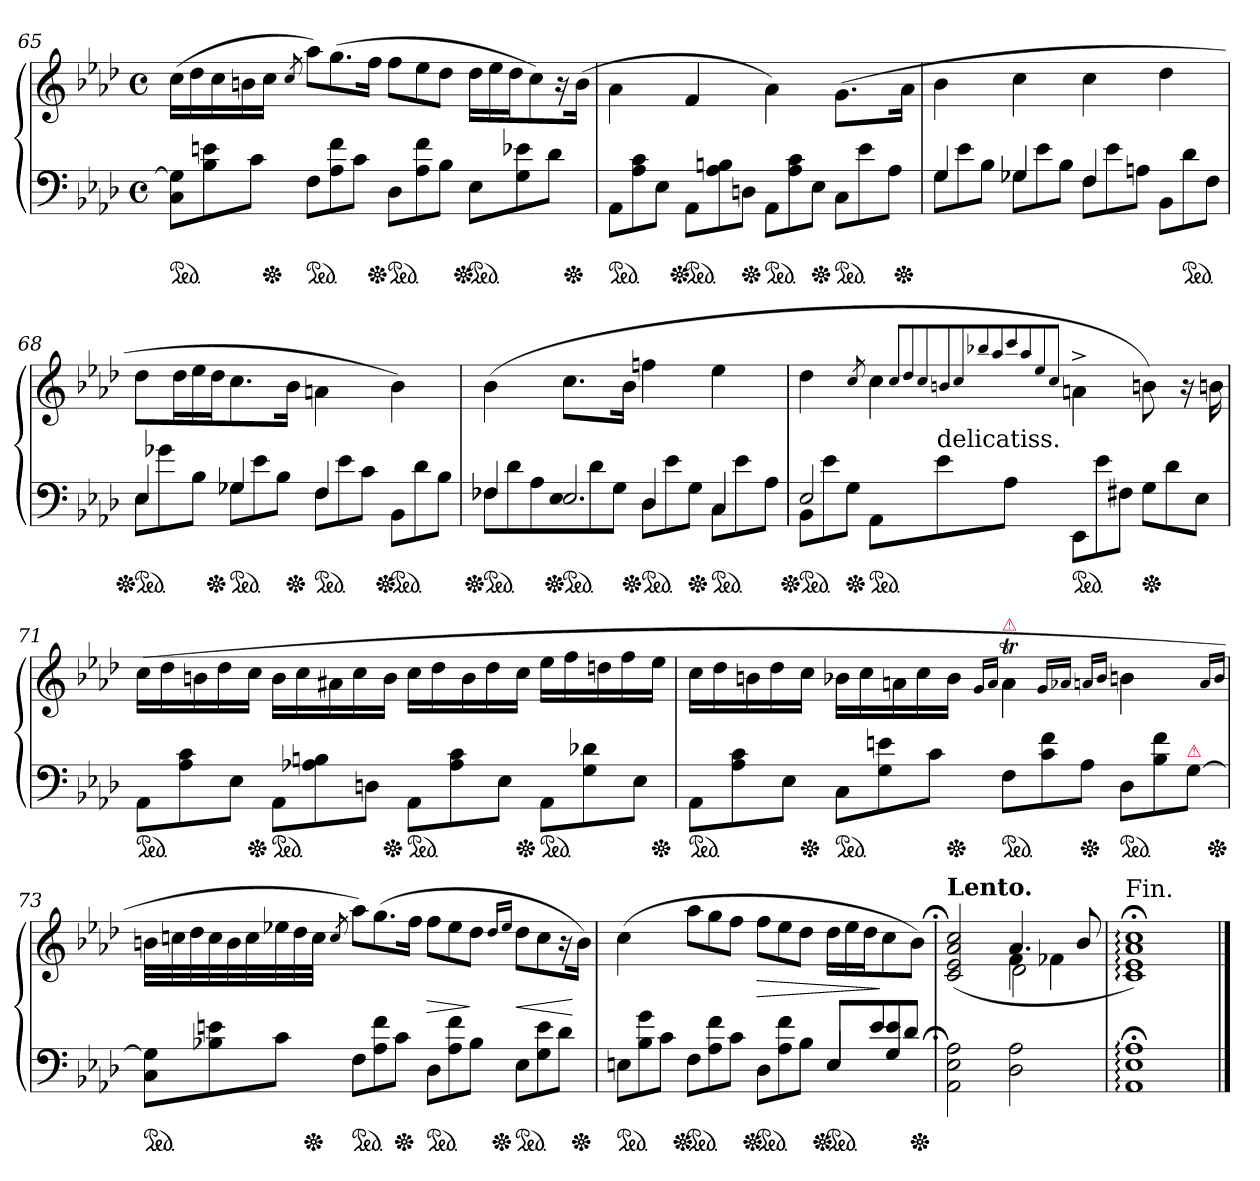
**kern	**kern	**dynam
*part1	*part1	*part1
*staff2	*staff1	*staff1/2
*clefF4	*clefG2	*
*k[b-e-a-d-]	*k[b-e-a-d-]	*
*M4/4	*M4/4	*
*met(c)	*met(c)	*
*Xtuplet	*Xtuplet	*
*ped	*	*
=65	=65	=65
*	*^	*
*	*	*^	*
12C 12G]L	(>20ccLL	3%2ryy	7%4ryy	.
.	20dd-	.	.	.
12B- 12en	.	.	.	.
.	20cc	.	.	.
.	20bn	.	.	.
12cJ	.	.	.	.
*Xped	*	*	*	*
.	20ccJJ	.	.	.
.	8qcc/	.	.	.
*ped	*	*	*	*
12FL	12aa-L)	.	.	.
12A- 12f	(12.gg	.	.	.
12cJ	.	.	.	.
*Xped	*	*	*	*
.	24ffJk	.	.	.
*ped	*	*	*	*
12D-L	12ffL	.	.	.
.	.	.	7%2ryy	.
12A- 12f	12ee-	.	.	.
12B-J	12dd-J	24ryy	.	.
*Xped	*	*	*	*
.	.	6..ryy	.	.
*ped	*	*	*	*
12E-L	28dd-LL	.	.	.
.	28ee-	.	.	.
.	28dd-J	.	.	.
12G 12e-X	.	.	.	.
.	14cc)	.	14ryy	.
12d-J	.	.	.	.
.	28r	.	56ryy	.
*Xped	*	*	*	*
.	.	.	28.ryy	.
.	(28bJk	.	.	.
=66	=66	=66	=66	=66
*ped	*	*	*	*
12AA-L	4a-\	6ryy	3%2ryy	.
12A- 12c	.	.	.	.
12E-J	.	24ryy	.	.
*Xped	*	*	*	*
.	.	3%2ryy	.	.
*ped	*	*	*	*
12AA-L	4f	.	.	.
12A- 12Bn	.	.	.	.
*Xped	*	*	*	*
12DnJ	.	.	.	.
*ped	*	*	*	*
12AA-L	4a-\)	.	.	.
12A- 12c	.	.	.	.
*Xped	*	*	*	*
12E-J	.	.	6ryy	.
*ped	*	*	*	*
12CL	(8.g\L	.	.	.
12e-	.	.	12ryy	.
.	.	12.ryy	.	.
12A-J	.	.	96ryy	.
*Xped	*	*	*	*
.	.	.	24..ryy	.
.	16a-Jk	.	.	.
*	*v	*v	*v	*
=67	=67	=67
*^	*	*
4G/	12G\L	4b-	.
.	12e-	.	.
.	12B-J	.	.
4G-X/	12G-X\L	4cc	.
.	12e-	.	.
.	12B-J	.	.
4F/	12F\L	4cc	.
.	12e-	.	.
.	12AnJ	.	.
4ryy	12BB-\L	4dd-	.
*ped	*	*	*
.	12d-	.	.
.	12FJ	.	.
=68	=68	=68	=68
*	*	*^	*
*Xped	*	*	*	*
*ped	*	*	*	*
4E-/	12E-\L	8dd-L	3%2ryy	.
.	12g-X	.	.	.
.	.	24dd-L	.	.
.	12B-J	24ee-	.	.
*Xped	*	*	*	*
.	.	24dd-J	.	.
*ped	*	*	*	*
4G-X/	12G-X\L	8.cc	.	.
.	12e-	.	.	.
.	12B-J	.	.	.
*Xped	*	*	*	*
.	.	16b-Jk	.	.
*ped	*	*	*	*
4F/	12F\L	4an\	.	.
.	12e-	.	.	.
.	12cJ	.	24ryy	.
*Xped	*	*	*	*
.	.	.	6..ryy	.
*ped	*	*	*	*
4ryy	12BB-L	4b-)	.	.
.	12d-	.	.	.
.	12B-J	.	.	.
=69	=69	=69	=69	=69
*	*^	*	*	*
*Xped	*	*	*	*	*
*ped	*	*	*	*	*
4F-X/	4ryy	12F-X\L	(4b-	6ryy	.
.	.	12d-	.	.	.
.	.	12A-J	.	24ryy	.
*Xped	*	*	*	*	*
.	.	.	.	3%2ryy	.
!	!	!LO:N:vis=2	!	!	!
*ped	*	*	*	*	*
4ryy	2.E-/	12E-\	8.ccL	.	.
.	.	12d-	.	.	.
.	.	12GJ	.	.	.
*Xped	*	*	*	*	*
.	.	.	16b-Jk	.	.
*ped	*	*	*	*	*
4D-/	.	12D-\L	4ffn	.	.
.	.	12e-	.	.	.
*Xped	*	*	*	*	*
.	.	12GJ	.	.	.
*ped	*	*	*	*	*
4C/	.	12C\L	4ee-	.	.
.	.	12e-	.	.	.
.	.	.	.	12.ryy	.
.	.	12A-J	.	.	.
*	*v	*v	*	*	*
*	*	*v	*v	*
=70	=70	=70	=70
*Xped	*	*	*
*ped	*	*	*
2E-	12BB-L	4dd-	.
.	12e-	.	.
*Xped	*	*	*
.	12GJ	.	.
.	.	8qcc/	.
*ped	*	*	*
.	12AA-L	4cc	.
!	!LO:TX:a:t=delicatiss.	!	!
.	12e-	.	.
.	12A-J	.	.
.	.	8qcc/L	.
.	.	8qdd-/	.
.	.	8qcc/	.
.	.	8qbn/	.
.	.	8qcc/	.
.	.	8qbb-X/	.
.	.	8qaa-/	.
.	.	8qccc/	.
.	.	8qaa-/	.
.	.	8qee-/	.
.	.	8qcc/J	.
*ped	*	*	*
12ryy	12EE-L	4an^<\	.
6ryy	12e-	.	.
.	12F#XJ	.	.
*Xped	*	*	*
4ryy	12GL	8bn)	.
.	12d-	.	.
.	.	16r	.
.	12E-J	.	.
.	.	16bn	.
*v	*v	*	*
=71	=71	=71
!LO:TX:a:t=leggieris.	!	!
*ped	*	*
12AA-L	(>20ccLL	.
.	20dd-	.
12A- 12c	.	.
.	20bn	.
.	20dd-	.
12E-J	.	.
*Xped	*	*
.	20ccJJ	.
*ped	*	*
12AA-L	20bLL	.
.	20cc	.
12A-X 12Bn	.	.
.	20a#X	.
.	20cc	.
12DnJ	.	.
*Xped	*	*
.	20bJJ	.
*ped	*	*
12AA-L	20ccLL	.
.	20dd-	.
12A- 12c	.	.
.	20b	.
.	20dd-	.
12E-J	.	.
*Xped	*	*
.	20ccJJ	.
*ped	*	*
12AA-L	20ee-LL	.
.	20ff	.
12G 12d-X	.	.
.	20ddn	.
.	20ff	.
12E-J	.	.
*Xped	*	*
.	20ee-JJ	.
=72	=72	=72
*ped	*	*
*	*^	*
12AA-L	20ccLL	3%2ryy	.
.	20dd-	.	.
12A- 12c	.	.	.
.	20bn	.	.
.	20dd-	.	.
12E-J	.	.	.
*Xped	*	*	*
.	20ccJJ	.	.
*ped	*	*	*
12CL	20b-XLL	.	.
.	20cc	.	.
12G 12en	.	.	.
.	20an	.	.
.	20cc	.	.
12cJ	.	.	.
*Xped	*	*	*
.	20b-JJ	.	.
.	16qg/LL	.	.
.	16qa/JJ	.	.
!	!LO:TX:a:color=crimson:t=⚠	!	!
*ped	*	*	*
12FL	4at\	.	.
12c 12f	.	.	.
*Xped	*	*	*
12A-J	.	6..ryy	.
.	16qg/LL	.	.
.	16qa-X/JJ	.	.
.	16qan/LL	.	.
.	16qb-/JJ	.	.
*ped	*	*	*
12D-L	4bnTTTt	.	.
12B- 12f	.	.	.
!LO:TX:a:color=crimson:t=⚠	!	!	!
[12GJ	.	.	.
*Xped	*	*	*
.	.	24ryy	.
.	16qa/LL	.	.
.	16qb/JJ	.	.
=73	=73	=73	=73
*ped	*	*	*
12C 12G]L	36bnTTTLLL	3%2ryy	.
.	36cc	.	.
.	36dd-	.	.
12B-X 12en	36cc	.	.
.	36b	.	.
.	36cc	.	.
12cJ	36ee-X	.	.
.	36dd-	.	.
*Xped	*	*	*
.	36ccJJJ	.	.
.	8qcc/	.	.
*ped	*	*	*
12FL	12aa-L)	.	.
12A- 12f	(12.gg	.	.
*Xped	*	*	*
12cJ	.	.	.
.	24ffJk	.	.
*ped	*	*	*
12D-L	12ffL	.	>
12A- 12f	12ee-	.	.
12B-J	12dd-J	24ryy	]
*Xped	*	*	*
.	.	6..ryy	.
.	16qdd-/LL	.	.
.	16qee-/JJ	.	.
*ped	*	*	*
12E-L	12dd-L	.	<
12G 12e	12cc	.	.
12d-J	24r	.	.
*Xped	*	*	*
.	24bJk)	.	[
*	*v	*v	*
=74	=74	=74
*^	*	*
*	*^	*	*
*ped	*	*	*	*
*	*	*	*^	*
*	*	*	*	*^	*
*	*	*	*	*	*^	*
12ryy	2.ryy	12EnL	(>4cc	6ryy	3ryy	3%2ryy	.
12ryy	.	12B- 12g	.	.	.	.	.
12ryy	.	12cJ	.	24ryy	.	.	.
*Xped	*	*	*	*	*	*	*
.	.	.	.	3%2ryy	.	.	.
*ped	*	*	*	*	*	*	*
12ryy	.	12FL	12aa-L	.	.	.	.
12ryy	.	12A- 12f	12gg	.	12.ryy	.	.
12ryy	.	12cJ	12ffJ	.	.	.	.
*Xped	*	*	*	*	*	*	*
.	.	.	.	.	3ryy	.	.
*ped	*	*	*	*	*	*	*
12ryy	.	12D-L	12ffL	.	.	.	>
12ryy	.	12A- 12f	12ee-	.	.	.	.
12ryy	.	12B-J	12dd-J	.	.	24ryy	.
*Xped	*	*	*	*	*	*	*
.	.	.	.	.	.	6..ryy	.
*ped	*	*	*	*	*	*	*
12ryy	4E/	12EL	28dd-LL	.	.	.	.
.	.	.	28ee-	.	.	.	.
.	.	.	.	.	6ryy	.	.
.	.	.	28dd-J	.	.	.	.
6e-/	.	12G 12e-	.	.	.	.	.
.	.	.	14cc	.	.	.	]
.	.	.	.	12.ryy	.	.	.
.	.	12d-J	.	.	.	.	.
*Xped	*	*	*	*	*	*	*
.	.	.	14b-J)	.	.	.	.
.	.	.	.	.	24ryy	.	.
=75;	=75;	=75;	=75;	=75;	=75;	=75;	=75;
!	!	!	!LO:TX:a:B:t=Lento.	!	!	!	!
*v	*v	*v	*	*	*	*	*
*	*	*	*v	*v	*
2AA- 2E- 2A-	(>2c 2e- 2a- 2cc	2ryy	2ryy	.
2D- 2A-	4.a-	4f	2d-\	.
.	.	4f-X	.	.
.	8b-	.	.	.
*	*v	*v	*v	*
=76	=76	=76
!	!LO:TX:a:t=Fin.	!
1AA-;: 1E-;: 1A-;:	1c;<: 1e-;<: 1a-;<: 1cc;<:)	.
==	==	==
*-	*-	*-
